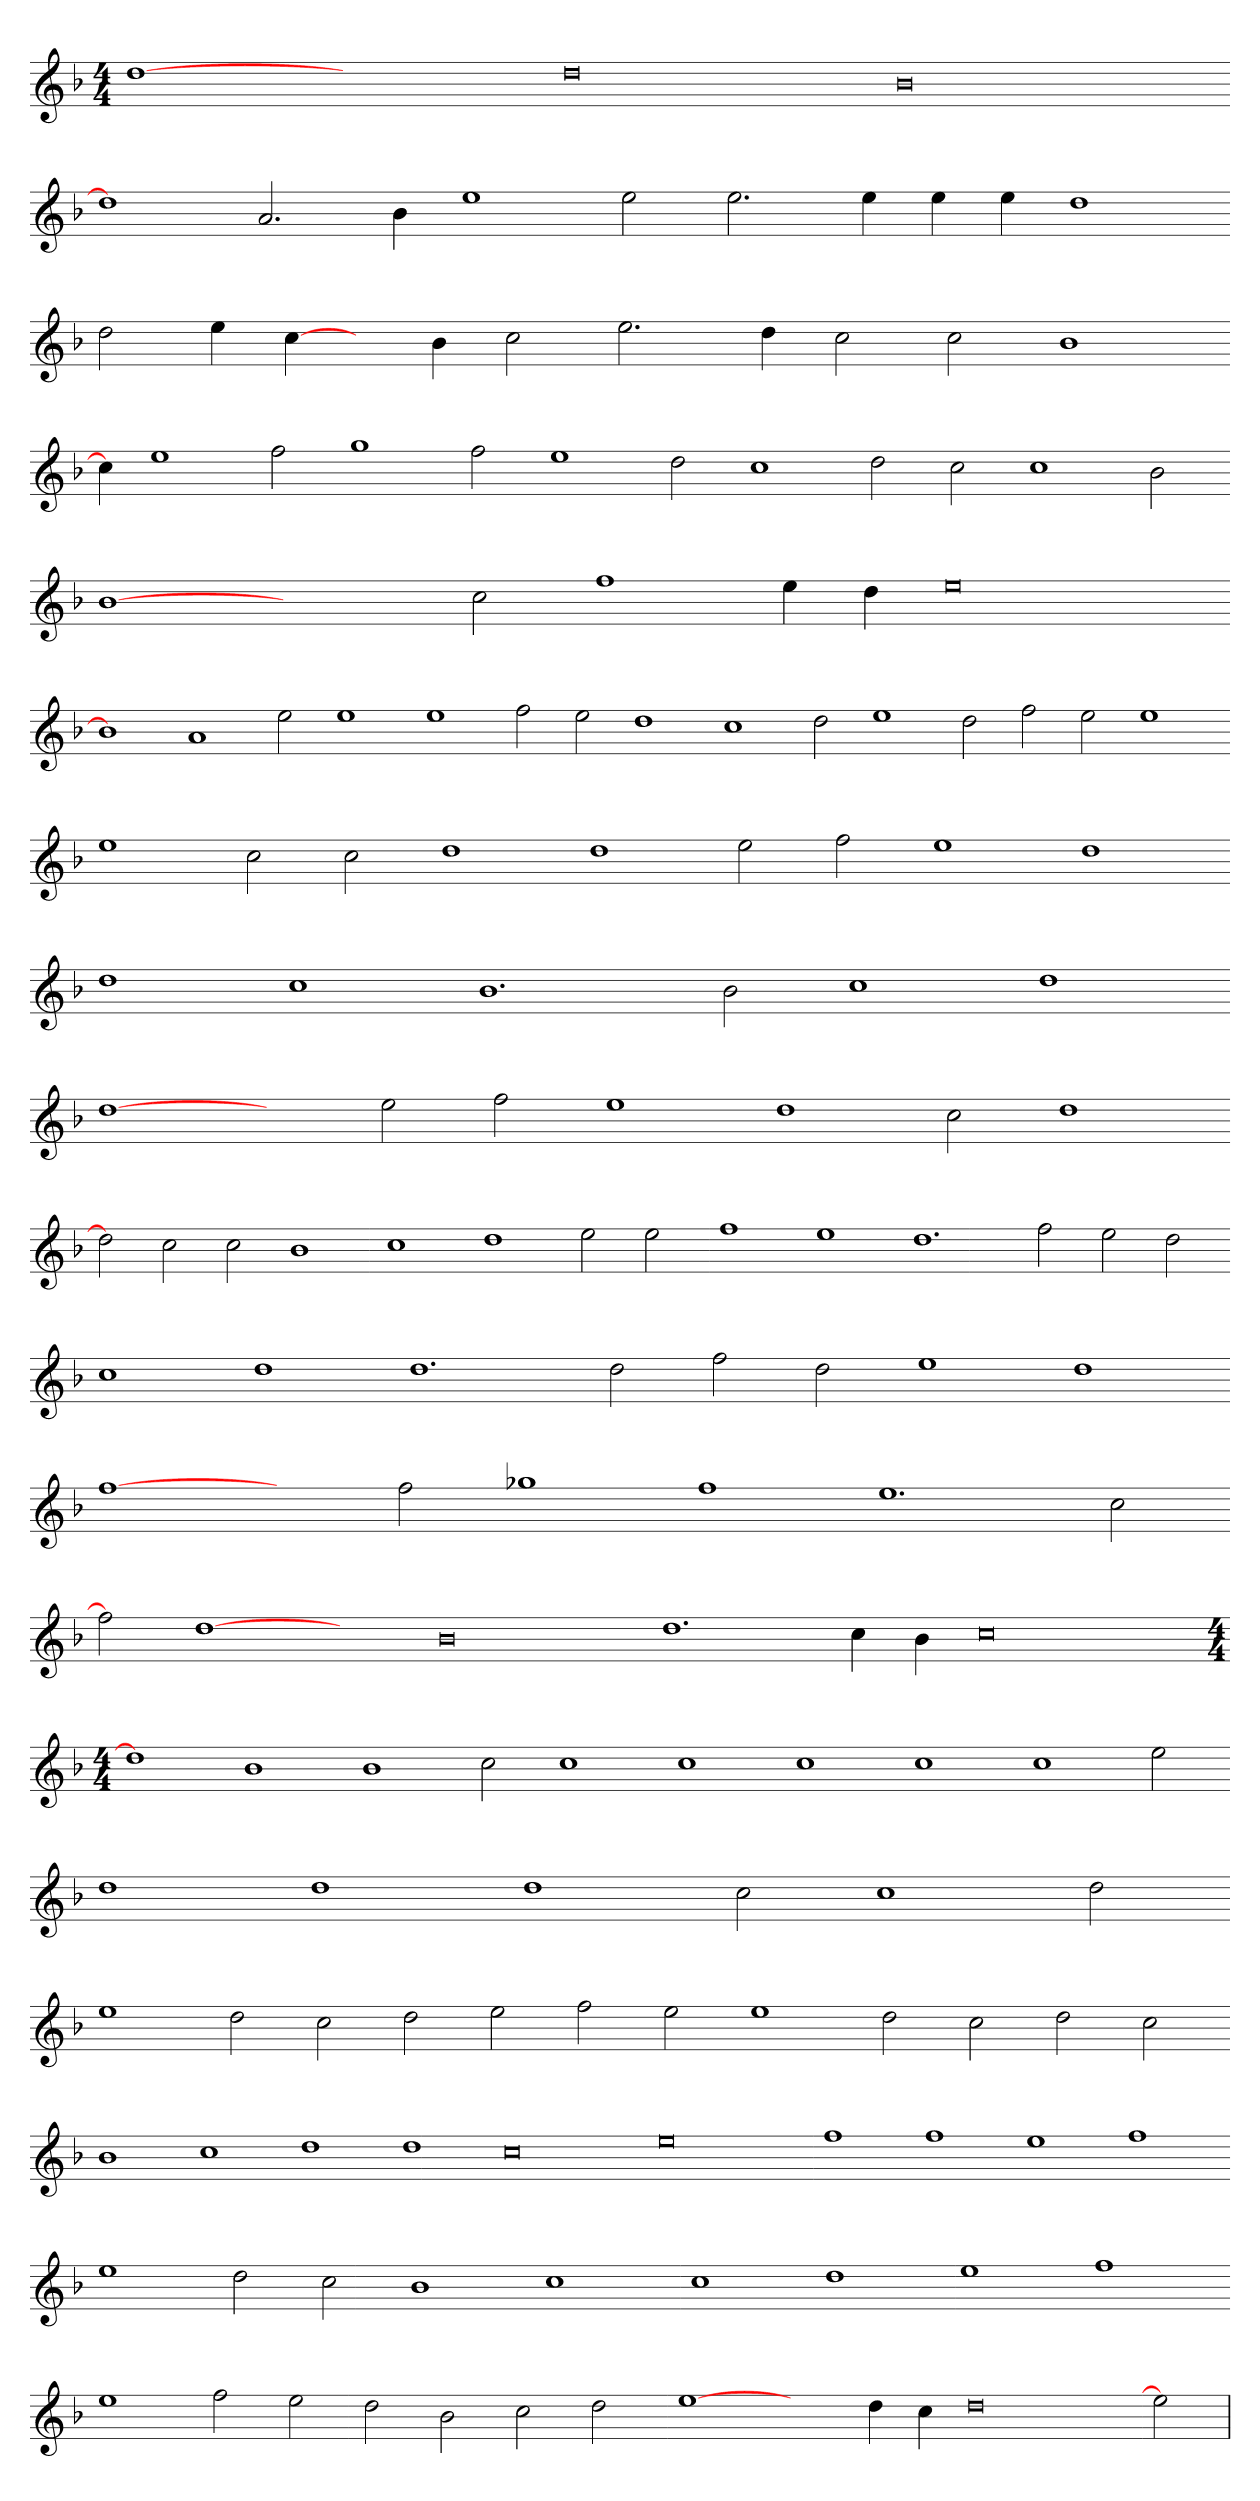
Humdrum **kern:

**kern
*part1
*staff1
*clefG2
*k[b-]
*M4/4
=
[1dd
1ryy
0dd
0b-
=-
1dd]
2.a
4b-
1ee
2ee
2.ee
4ee
4ee
4ee
1dd
=-
2dd
4ee
[4cc
4ryy
4b-
2cc
2.ee
4dd
2cc
2cc
1b-
=-
4cc]
1ee
2ff
1gg
2ff
1ee
2dd
1cc
2dd
2cc
1cc
2b-
=-
[1b-
1ryy
2cc
1ff
4ee
4dd
0ee
=-
1b-]
1a
2ee
1ee
1ee
2ff
2ee
1dd
1cc
2dd
1ee
2dd
2ff
2ee
1ee
=-
1ee
2cc
2cc
1dd
1dd
2ee
2ff
1ee
1dd
=-
1dd
1cc
1.b-
2b-
1cc
1dd
=-
[1dd
2ryy
2ee
2ff
1ee
1dd
2cc
1dd
=-
2dd]
2cc
2cc
1b-
1cc
1dd
2ee
2ee
=-
1ff
1ee
1.dd
2ff
2ee
2dd
=-
1cc
1dd
1.dd
2dd
2ff
2dd
1ee
1dd
=-
[1ff
2ryy
2ff
1gg-X
1ff
1.ee
2cc
=-
2ff]
[1dd
2ryy
0b-
1.dd
4cc
4b-
0cc
=-
*M4/4
1dd]
1b-
1b-
2cc
1cc
1cc
1cc
1cc
1cc
2ee
=-
1dd
1dd
1dd
2cc
1cc
2dd
=-
1ee
2dd
2cc
2dd
2ee
2ff
2ee
1ee
2dd
2cc
2dd
2cc
=-
1b-
1cc
1dd
1dd
0cc
0ee
=-
1ff
1ff
1ee
1ff
=-
1ee
2dd
2cc
1b-
1cc
=-
1cc
1dd
1ee
1ff
=-
1ee
2ff
2ee
2dd
2b-
2cc
2dd
=-
[1ee
2ryy
4dd
4cc
0dd
=1-
2ee]
=
*-
